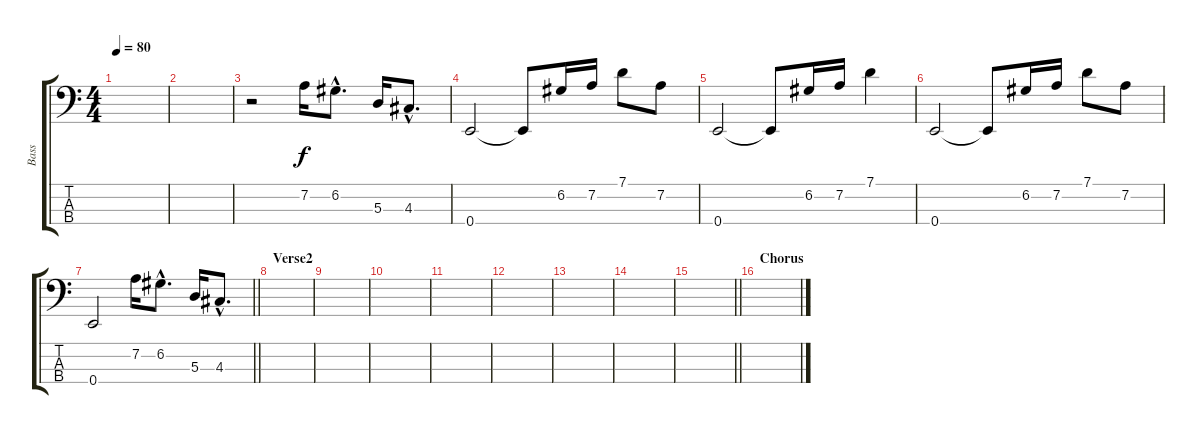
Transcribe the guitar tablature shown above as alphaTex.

\track ("Bass" "Bass") {instrument electricbassfinger}
\staff {score tabs}
\tuning (G2 D2 A1 E1) {hide}
\ts (4 4)
\tempo 80
\clef f4
\ks c
|
|
r.2 7.2.16 6.2{hac}.8{d} 5.3.16 4.3{hac}.8{d} |
0.4.2 0.4{t}.8 6.2.16 7.2.16 7.1.8 7.2.8 |
0.4.2 0.4{t}.8 6.2.16 7.2.16 7.1.4 |
0.4.2 0.4{t}.8 6.2.16 7.2.16 7.1.8 7.2.8 |
\barLineRight lightlight
0.4.2 7.2.16 6.2{hac}.8{d} 5.3.16 4.3{hac}.8{d} |
\section ("" "Verse2")
|
|
|
|
|
|
|
\barLineRight lightlight
|
\section ("" "Chorus")
